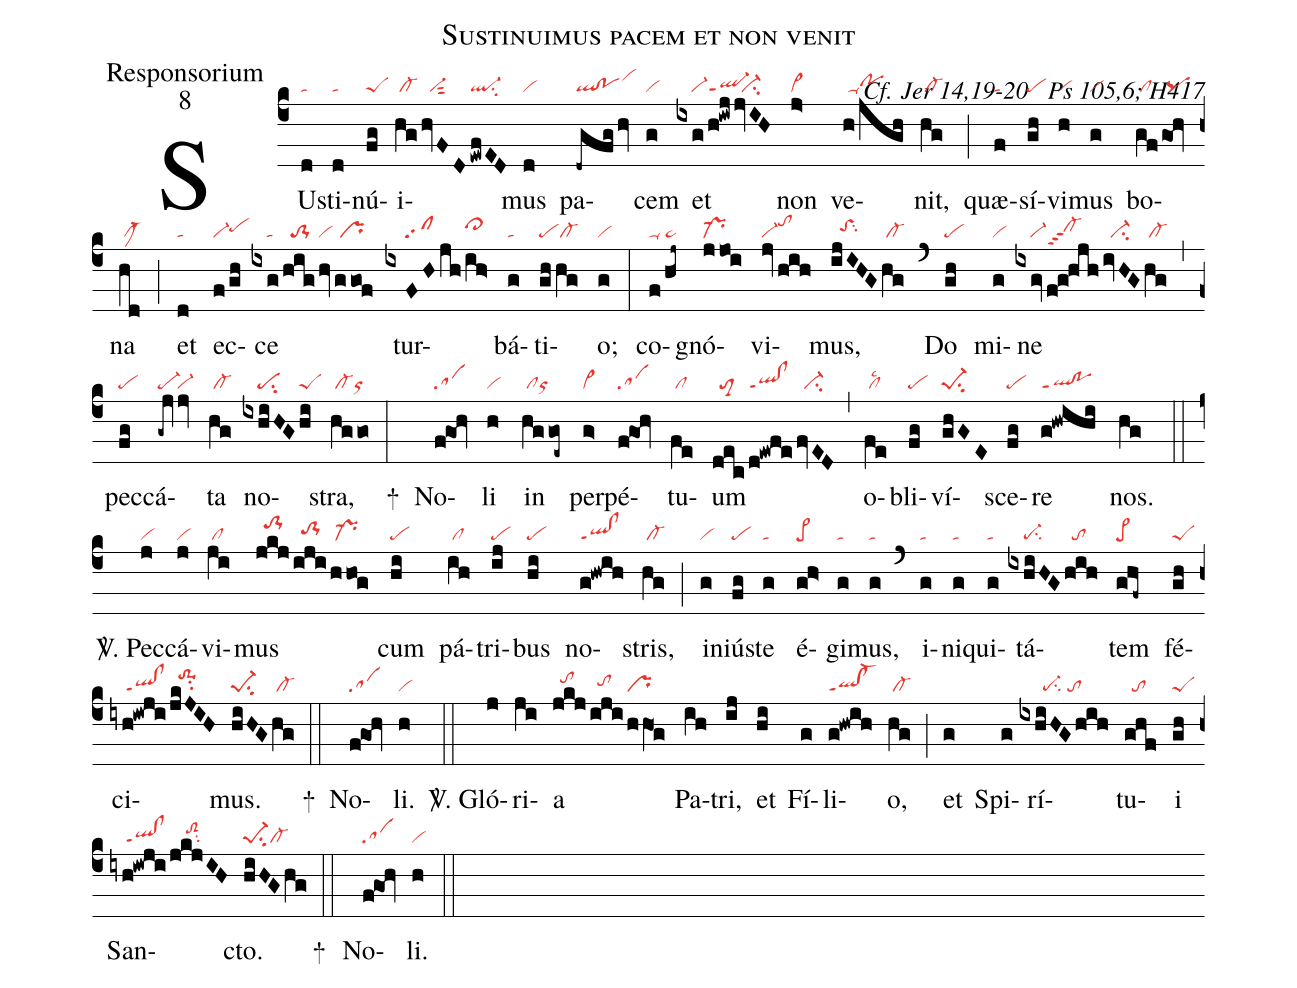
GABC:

name:Sustinuimus pacem et non venit;
office-part:Responsorium;
mode:8;
commentary:Cf. Jer 14,19-20 ꝟ Ps 105,6; H417;
nabc-lines:1;
%%
(c4)SU(d|ta)sti(d|ta)nú(fg|peS)i(hg|/cl-|/hvFD|//vi-sut2|ewfED|ql-su2)mus(d|vi) pa(-dgfghv|ql!povihj)cem(g|vi) et(ixg|////vi-|h!iwj|ql-ppt1|jvIH|//ci-) non(j>|vi>) ve(h/jgh|/ta-pohh)nit,(hg|/cl-) (;)
quæ(f|ta)sí(gh|pe)vi(h|vi)mus(g|vi) bo(gf|/cl|/goh|/pq)na(hd|/clM-) (;) et(d|ta) ec(f/gh|vi-pehh)ce(ixg|////ta|/hig|//to-1|hv|vi|ggof|/pr) tur(ixFHjh|/////sf|/ih>|cl>hi)bá(g|ta)ti(gh|pe|/hg|/cl-)o;(g|vi) (:)
co(f/hj~|ta-/pe~)gnó(jjoi|pr-)vi(jvhih|vi-tohj)mus,(ijIHG|//toShhsu2|hg|/cl-) (`) Do(gh|pe) mi(g|vi)ne(ixgvf!g!hjh|////vi-cl-hhppt3|ivHG|//ci-|hg|/cl-) (,) pec(fg|pe)cá(-gqj|pe-|jv|vi-)ta(hg|/cl-) no(ixhiHG|////pesu2|hi|peS)stra,(hggo|/cl-or) (:)
+()
No(f!goh|sa)li(h|vi) in(hggoe~|/clor) per(g>|vi>)pé(f!goh|sa)tu(fe|/cl)um(dec|//toM3|/d!ewfe|ql!clppt1|fvED|//ci-) (,) o(fe|/cllsc2)bli(fg|pe)ví(ghGE|pe-1su2)sce(fg|pe)re(g!hwihi|ql!poppt1) nos.(hg) (::)
<sp>V/</sp>.
Pec(j|vi)cá(j|vi)vi(ji|/cl)mus(jkj|//to-1hj|/iji|//to-1hh|/hhog|/pr-) cum(hi|pe) pá(ih|/cl)tri(ij|pe)bus(hi|pe) no(g!hwih|ql!clppt1)stris,(hg|/cl-) (;)
in(g|vi)iú(fg|pe)ste(g|ta) é(gh>|pe>)gi(g|ta)mus,(g|ta) (`) i(g|ta)ni(g|ta)qui(g|ta)tá(ixhiHG|////pe-su2|hih|//to)tem(ghf~|pe>) fé(gh|peS)ci(iyh!iwji|////ql!clppt1|/jkJIH|//to-1hjsu2)mus.(hiHG|pe-1su2|hg|/cl-) (::)

+() No(f!goh|sa)li.(h|vi) (::)

<sp>V/</sp>.
Gló(j)ri(ji)a(jkj|//tohi|/iji|//tohh|/hhO1g|pr) Pa(ih)tri,(ij)
et(hi) Fí(g)li(g!hwih|ql!cl-ppt1)o,(hg|/cl-) (;)
et(g) Spi(g)rí(ixhiHGhih|//////pe-su2/to)tu(ghf|//to)i(gh|peS)
San(iyh!iwji|////ql!clppt1|/jkjIH|////toS2hisu2)cto.(hiHGhg|pe-1su2cl-) (::)

+() No(f!goh|sa)li.(h|vi) (::)
